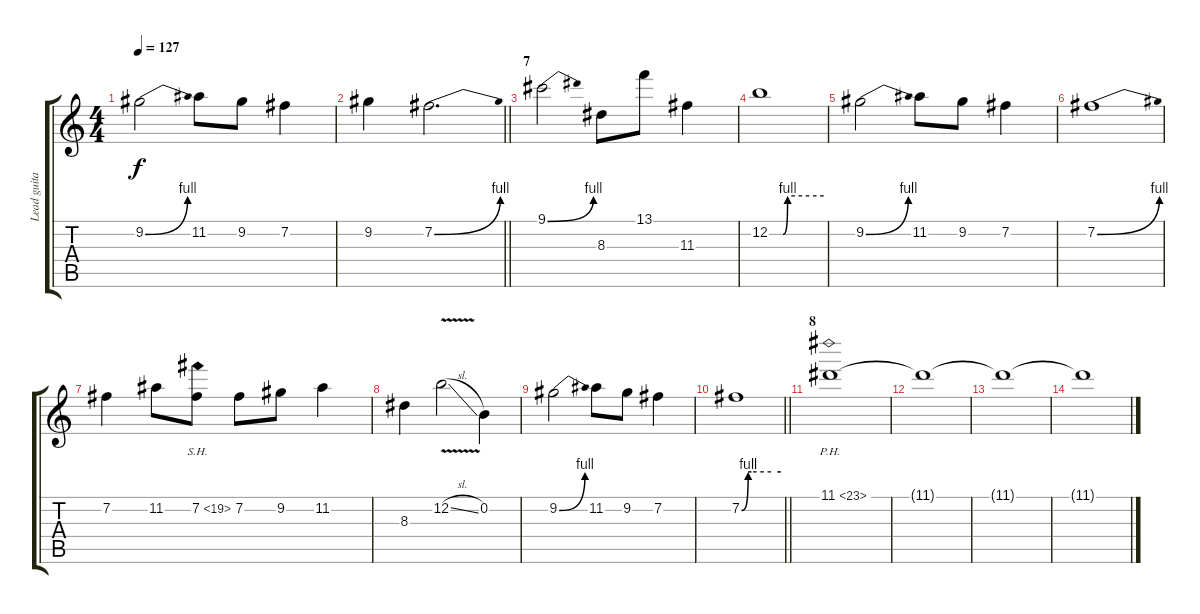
\track ("Lead guitar" "Lead guita") {instrument distortionguitar}
\staff {score tabs}
\tuning (E4 B3 G3 D3 A2 E2) {hide}
\ts (4 4)
\tempo 127
\clef g2
\ks c
9.2{be (bend 0 0 60 4)}.2{dy f} 11.2.8 9.2.8 7.2.4 |
\barLineRight lightlight
9.2.4 7.2{be (bend 0 0 60 4)}.2{d} |
\section ("" "7")
9.1{be (bend 0 0 60 4)}.2 8.3.8 13.1.8 11.3.4 |
12.2{be (custom 0 0 15 0 20 4 60 4)}.1 |
9.2{be (bend 0 0 60 4)}.2 11.2.8 9.2.8 7.2.4 |
7.2{be (bend 0 0 60 4)}.1 |
7.2.4 11.2.8 7.2{sh 12}.8 7.2.8 9.2.8 11.2.4 |
8.3.4 12.2{v sl}.2 0.2.4 |
9.2{be (bend 0 0 60 4)}.2 11.2.8 9.2.8 7.2.4 |
\barLineRight lightlight
7.2{be (custom 0 0 10 4 15 4 45 4 60 4)}.1 |
\section ("" "8")
11.1{ph 12}.1 |
11.1{t}.1 |
11.1{t}.1 |
11.1{t}.1
